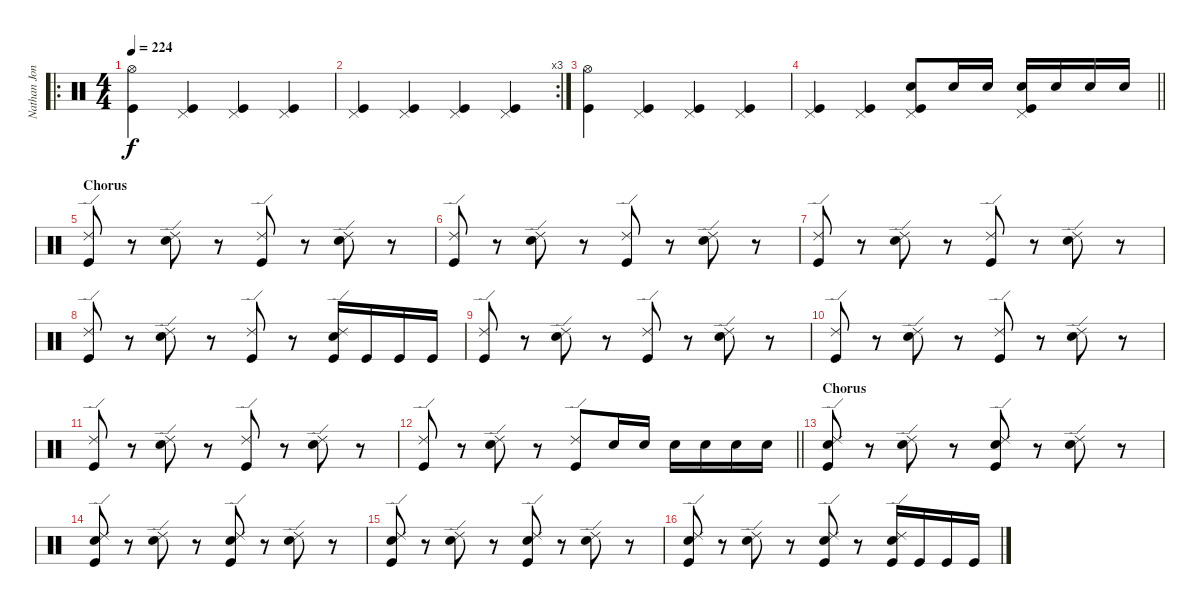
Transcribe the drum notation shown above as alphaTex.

\track ("Nathan Jonas Jordison" "Nathan Jon") {instrument percussion}
\staff {score}
\articulation defaults
\ro
\ts (4 4)
\tempo 224
\clef neutral
\ks c
("Hi-Hat (open)" "Kick (hit)").4{dy f} ("Pedal Hi-Hat (hit)" "Kick (hit)").4 ("Pedal Hi-Hat (hit)" "Kick (hit)").4 ("Pedal Hi-Hat (hit)" "Kick (hit)").4 |
\rc 3
("Pedal Hi-Hat (hit)" "Kick (hit)").4 ("Pedal Hi-Hat (hit)" "Kick (hit)").4 ("Pedal Hi-Hat (hit)" "Kick (hit)").4 ("Pedal Hi-Hat (hit)" "Kick (hit)").4 |
("Hi-Hat (open)" "Kick (hit)").4 ("Pedal Hi-Hat (hit)" "Kick (hit)").4 ("Pedal Hi-Hat (hit)" "Kick (hit)").4 ("Pedal Hi-Hat (hit)" "Kick (hit)").4 |
\barLineRight lightlight
("Pedal Hi-Hat (hit)" "Kick (hit)").4 ("Pedal Hi-Hat (hit)" "Kick (hit)").4 ("Pedal Hi-Hat (hit)" "Snare (hit) 2" "Kick (hit)").8 "Snare (hit) 2".16 "Snare (hit) 2".16 ("Pedal Hi-Hat (hit)" "Snare (hit) 2" "Kick (hit)").16 "Snare (hit) 2".16 "Snare (hit) 2".16 "Snare (hit) 2".16 |
\section ("" "Chorus")
("Ride (edge) 2" "Kick (hit)").8 r.8 ("Ride (edge) 2" "Snare (hit) 2").8 r.8 ("Ride (edge) 2" "Kick (hit)").8 r.8 ("Ride (edge) 2" "Snare (hit) 2").8 r.8 |
("Ride (edge) 2" "Kick (hit)").8 r.8 ("Ride (edge) 2" "Snare (hit) 2").8 r.8 ("Ride (edge) 2" "Kick (hit)").8 r.8 ("Ride (edge) 2" "Snare (hit) 2").8 r.8 |
("Ride (edge) 2" "Kick (hit)").8 r.8 ("Ride (edge) 2" "Snare (hit) 2").8 r.8 ("Ride (edge) 2" "Kick (hit)").8 r.8 ("Ride (edge) 2" "Snare (hit) 2").8 r.8 |
("Ride (edge) 2" "Kick (hit)").8 r.8 ("Ride (edge) 2" "Snare (hit) 2").8 r.8 ("Ride (edge) 2" "Kick (hit)").8 r.8 ("Ride (edge) 2" "Snare (hit) 2" "Kick (hit)").16 "Kick (hit)".16 "Kick (hit)".16 "Kick (hit)".16 |
("Ride (edge) 2" "Kick (hit)").8 r.8 ("Ride (edge) 2" "Snare (hit) 2").8 r.8 ("Ride (edge) 2" "Kick (hit)").8 r.8 ("Ride (edge) 2" "Snare (hit) 2").8 r.8 |
("Ride (edge) 2" "Kick (hit)").8 r.8 ("Ride (edge) 2" "Snare (hit) 2").8 r.8 ("Ride (edge) 2" "Kick (hit)").8 r.8 ("Ride (edge) 2" "Snare (hit) 2").8 r.8 |
("Ride (edge) 2" "Kick (hit)").8 r.8 ("Ride (edge) 2" "Snare (hit) 2").8 r.8 ("Ride (edge) 2" "Kick (hit)").8 r.8 ("Ride (edge) 2" "Snare (hit) 2").8 r.8 |
\barLineRight lightlight
("Ride (edge) 2" "Kick (hit)").8 r.8 ("Ride (edge) 2" "Snare (hit) 2").8 r.8 ("Ride (edge) 2" "Kick (hit)").8 "Snare (hit) 2".16 "Snare (hit) 2".16 "Snare (hit) 2".16 "Snare (hit) 2".16 "Snare (hit) 2".16 "Snare (hit) 2".16 |
\section ("" "Chorus")
("Ride (edge) 2" "Snare (hit) 2" "Kick (hit)").8 r.8 ("Ride (edge) 2" "Snare (hit) 2").8 r.8 ("Ride (edge) 2" "Snare (hit) 2" "Kick (hit)").8 r.8 ("Ride (edge) 2" "Snare (hit) 2").8 r.8 |
("Ride (edge) 2" "Snare (hit) 2" "Kick (hit)").8 r.8 ("Ride (edge) 2" "Snare (hit) 2").8 r.8 ("Ride (edge) 2" "Snare (hit) 2" "Kick (hit)").8 r.8 ("Ride (edge) 2" "Snare (hit) 2").8 r.8 |
("Ride (edge) 2" "Snare (hit) 2" "Kick (hit)").8 r.8 ("Ride (edge) 2" "Snare (hit) 2").8 r.8 ("Ride (edge) 2" "Snare (hit) 2" "Kick (hit)").8 r.8 ("Ride (edge) 2" "Snare (hit) 2").8 r.8 |
("Ride (edge) 2" "Snare (hit) 2" "Kick (hit)").8 r.8 ("Ride (edge) 2" "Snare (hit) 2").8 r.8 ("Ride (edge) 2" "Snare (hit) 2" "Kick (hit)").8 r.8 ("Ride (edge) 2" "Snare (hit) 2" "Kick (hit)").16 "Kick (hit)".16 "Kick (hit)".16 "Kick (hit)".16
